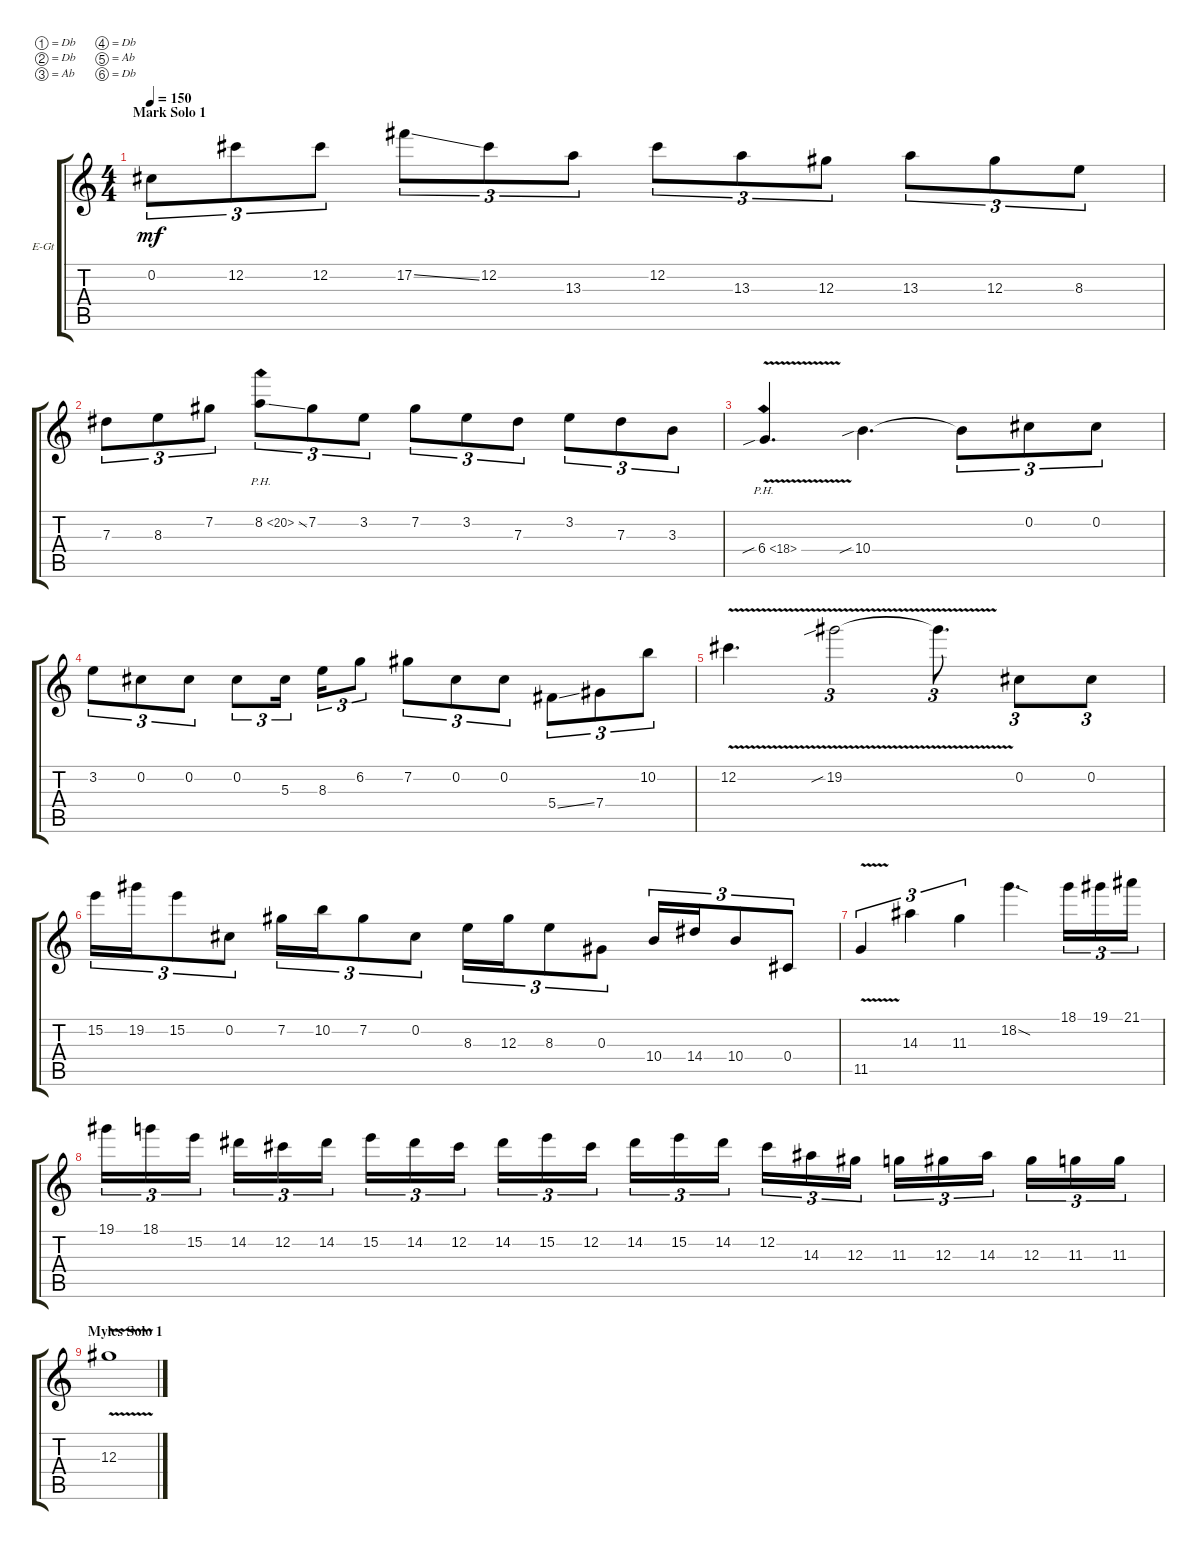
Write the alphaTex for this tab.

\defaultSystemsLayout 4
\bracketExtendMode groupsimilarinstruments
\firstSystemTrackNameOrientation horizontal
\otherSystemsTrackNameOrientation horizontal
\track ("Mark" "E-Gt") {instrument distortionguitar}
\staff {score tabs}
\tuning (Db4 Db4 Ab3 Db3 Ab2 Db2)
\ts (4 4)
\section ("" "Mark Solo 1")
\tempo 150
\clef g2
\ks c
0.2.8{tu (3 2) dy mf instrument distortionguitar} 12.2.8{tu (3 2)} 12.2.8{tu (3 2)} 17.2{ss}.8{tu (3 2)} 12.2.8{tu (3 2)} 13.3.8{tu (3 2)} 12.2.8{tu (3 2)} 13.3.8{tu (3 2)} 12.3.8{tu (3 2)} 13.3.8{tu (3 2)} 12.3.8{tu (3 2)} 8.3.8{tu (3 2)} |
7.3.8{tu (3 2)} 8.3.8{tu (3 2)} 7.2.8{tu (3 2)} 8.2{ph 12 ss}.8{tu (3 2)} 7.2.8{tu (3 2)} 3.2.8{tu (3 2)} 7.2.8{tu (3 2)} 3.2.8{tu (3 2)} 7.3.8{tu (3 2)} 3.2.8{tu (3 2)} 7.3.8{tu (3 2)} 3.3.8{tu (3 2)} |
6.4{ph 12 v sib}.4{d} 10.4{sib}.4{d} 10.4{t}.8{tu (3 2)} 0.2.8{tu (3 2)} 0.2.8{tu (3 2)} |
3.2.8{tu (3 2)} 0.2.8{tu (3 2)} 0.2.8{tu (3 2)} 0.2.8{tu (3 2)} 5.3.16{tu (3 2)} 8.3.16{tu (3 2)} 6.2.8{tu (3 2)} 7.2.8{tu (3 2)} 0.2.8{tu (3 2)} 0.2.8{tu (3 2)} 5.4{ss}.8{tu (3 2)} 7.4.8{tu (3 2)} 10.2.8{tu (3 2)} |
12.2{v}.4{d} 19.2{v sib}.2{tu (3 2)} 19.2{v t}.8{d tu (3 2)} 0.2.8{tu (3 2)} 0.2.8{tu (3 2)} |
15.2.16{tu (3 2)} 19.2.16{tu (3 2)} 15.2.8{tu (3 2)} 0.2.8{tu (3 2)} 7.2.16{tu (3 2)} 10.2.16{tu (3 2)} 7.2.8{tu (3 2)} 0.2.8{tu (3 2)} 8.3.16{tu (3 2)} 12.3.16{tu (3 2)} 8.3.8{tu (3 2)} 0.3.8{tu (3 2)} 10.4.16{tu (3 2)} 14.4.16{tu (3 2)} 10.4.8{tu (3 2)} 0.4.8{tu (3 2)} |
11.5{v}.4{tu (3 2)} 14.3.4{tu (3 2)} 11.3.4{tu (3 2)} 18.2{sod}.4{d} 18.1.16{tu (3 2)} 19.1.16{tu (3 2)} 21.1.16{tu (3 2)} |
19.1.16{tu (3 2)} 18.1.16{tu (3 2)} 15.2.16{tu (3 2)} 14.2.16{tu (3 2)} 12.2.16{tu (3 2)} 14.2.16{tu (3 2)} 15.2.16{tu (3 2)} 14.2.16{tu (3 2)} 12.2.16{tu (3 2)} 14.2.16{tu (3 2)} 15.2.16{tu (3 2)} 12.2.16{tu (3 2)} 14.2.16{tu (3 2)} 15.2.16{tu (3 2)} 14.2.16{tu (3 2)} 12.2.16{tu (3 2)} 14.3.16{tu (3 2)} 12.3.16{tu (3 2)} 11.3.16{tu (3 2)} 12.3.16{tu (3 2)} 14.3.16{tu (3 2)} 12.3.16{tu (3 2)} 11.3.16{tu (3 2)} 11.3.16{tu (3 2)} |
\section ("" "Myles Solo 1")
12.3{v}.1
